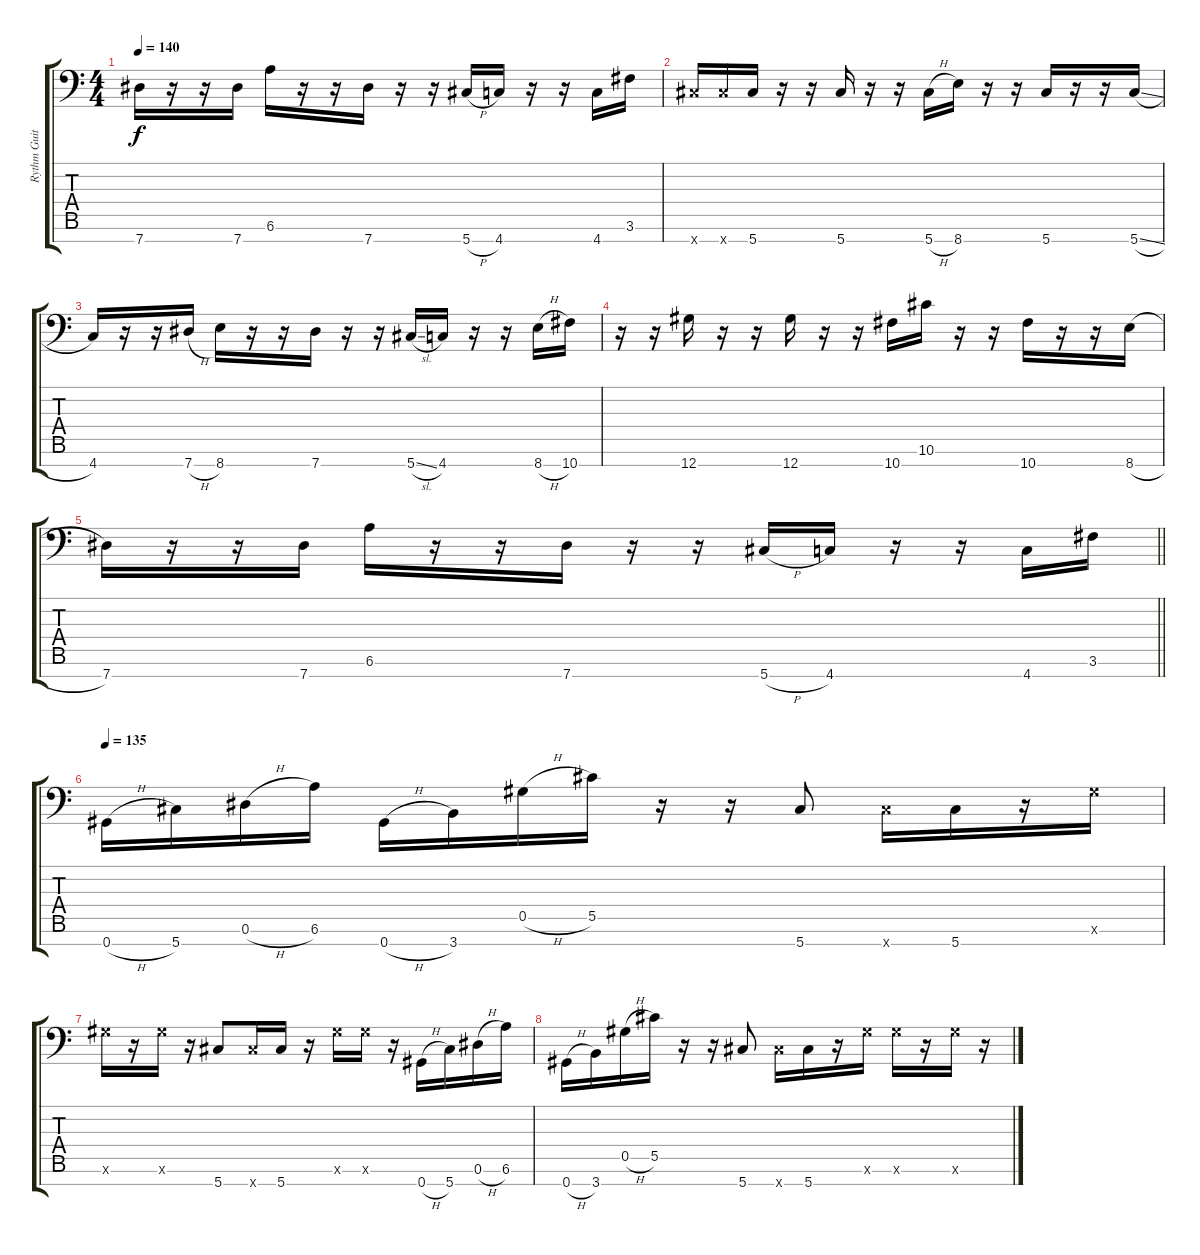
\track ("Rythm Guitar #2" "Rythm Guit") {instrument distortionguitar}
\staff {score tabs}
\tuning (Db4 Ab3 Eb3 Db3 Ab2 Eb2 Ab1) {hide}
\ts (4 4)
\tempo 140
\clef f4
\ks c
7.7.16{dy f} r.16 r.16 7.7.16 6.6.16 r.16 r.16 7.7.16 r.16 r.16 5.7{h}.16 4.7.16 r.16 r.16 4.7.16 3.6.16 |
5.7{x}.16 5.7{x}.16 5.7.16 r.16 r.16 5.7.16 r.16 r.16 5.7{h}.16 8.7.16 r.16 r.16 5.7.16 r.16 r.16 5.7{sl}.16 |
4.7.16 r.16 r.16 7.7{h}.16 8.7.16 r.16 r.16 7.7.16 r.16 r.16 5.7{sl}.16 4.7.16 r.16 r.16 8.7{h}.16 10.7.16 |
r.16 r.16 12.7.16 r.16 r.16 12.7.16 r.16 r.16 10.7.16 10.6.16 r.16 r.16 10.7.16 r.16 r.16 8.7{h}.16 |
\barLineRight lightlight
7.7.16 r.16 r.16 7.7.16 6.6.16 r.16 r.16 7.7.16 r.16 r.16 5.7{h}.16 4.7.16 r.16 r.16 4.7.16 3.6.16 |
\section ("" "")
\tempo 135
0.7{h}.16 5.7.16 0.6{h}.16 6.6.16 0.7{h}.16 3.7.16 0.5{h}.16 5.5.16 r.16 r.16 5.7.8 5.7{x}.16 5.7.16 r.16 5.6{x}.16 |
5.6{x}.16 r.16 5.6{x}.16 r.16 5.7.8 5.7{x}.16 5.7.16 r.16 5.6{x}.16 5.6{x}.16 r.16 0.7{h}.16 5.7.16 0.6{h}.16 6.6.16 |
0.7{h}.16 3.7.16 0.5{h}.16 5.5.16 r.16 r.16 5.7.8 5.7{x}.16 5.7.16 r.16 5.6{x}.16 5.6{x}.16 r.16 5.6{x}.16 r.16
